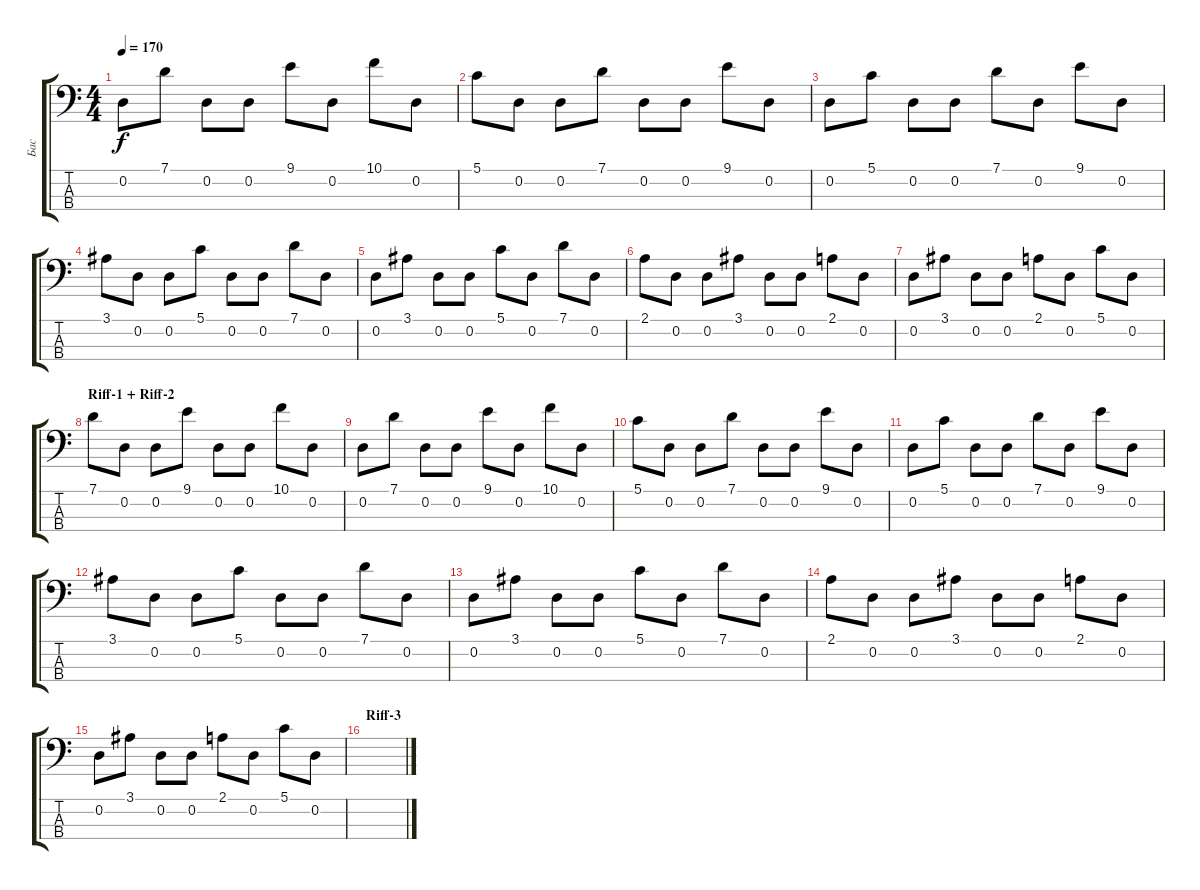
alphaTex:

\track ("Бас" "Бас") {instrument electricbasspick}
\staff {score tabs}
\tuning (G2 D2 A1 E1) {hide}
\ts (4 4)
\tempo 170
\clef f4
\ks c
0.2.8{dy f} 7.1.8 0.2.8 0.2.8 9.1.8 0.2.8 10.1.8 0.2.8 |
5.1.8 0.2.8 0.2.8 7.1.8 0.2.8 0.2.8 9.1.8 0.2.8 |
0.2.8 5.1.8 0.2.8 0.2.8 7.1.8 0.2.8 9.1.8 0.2.8 |
3.1.8 0.2.8 0.2.8 5.1.8 0.2.8 0.2.8 7.1.8 0.2.8 |
0.2.8 3.1.8 0.2.8 0.2.8 5.1.8 0.2.8 7.1.8 0.2.8 |
2.1.8 0.2.8 0.2.8 3.1.8 0.2.8 0.2.8 2.1.8 0.2.8 |
0.2.8 3.1.8 0.2.8 0.2.8 2.1.8 0.2.8 5.1.8 0.2.8 |
\section ("" "Riff-1 + Riff-2")
7.1.8 0.2.8 0.2.8 9.1.8 0.2.8 0.2.8 10.1.8 0.2.8 |
0.2.8 7.1.8 0.2.8 0.2.8 9.1.8 0.2.8 10.1.8 0.2.8 |
5.1.8 0.2.8 0.2.8 7.1.8 0.2.8 0.2.8 9.1.8 0.2.8 |
0.2.8 5.1.8 0.2.8 0.2.8 7.1.8 0.2.8 9.1.8 0.2.8 |
3.1.8 0.2.8 0.2.8 5.1.8 0.2.8 0.2.8 7.1.8 0.2.8 |
0.2.8 3.1.8 0.2.8 0.2.8 5.1.8 0.2.8 7.1.8 0.2.8 |
2.1.8 0.2.8 0.2.8 3.1.8 0.2.8 0.2.8 2.1.8 0.2.8 |
0.2.8 3.1.8 0.2.8 0.2.8 2.1.8 0.2.8 5.1.8 0.2.8 |
\section ("" "Riff-3")
